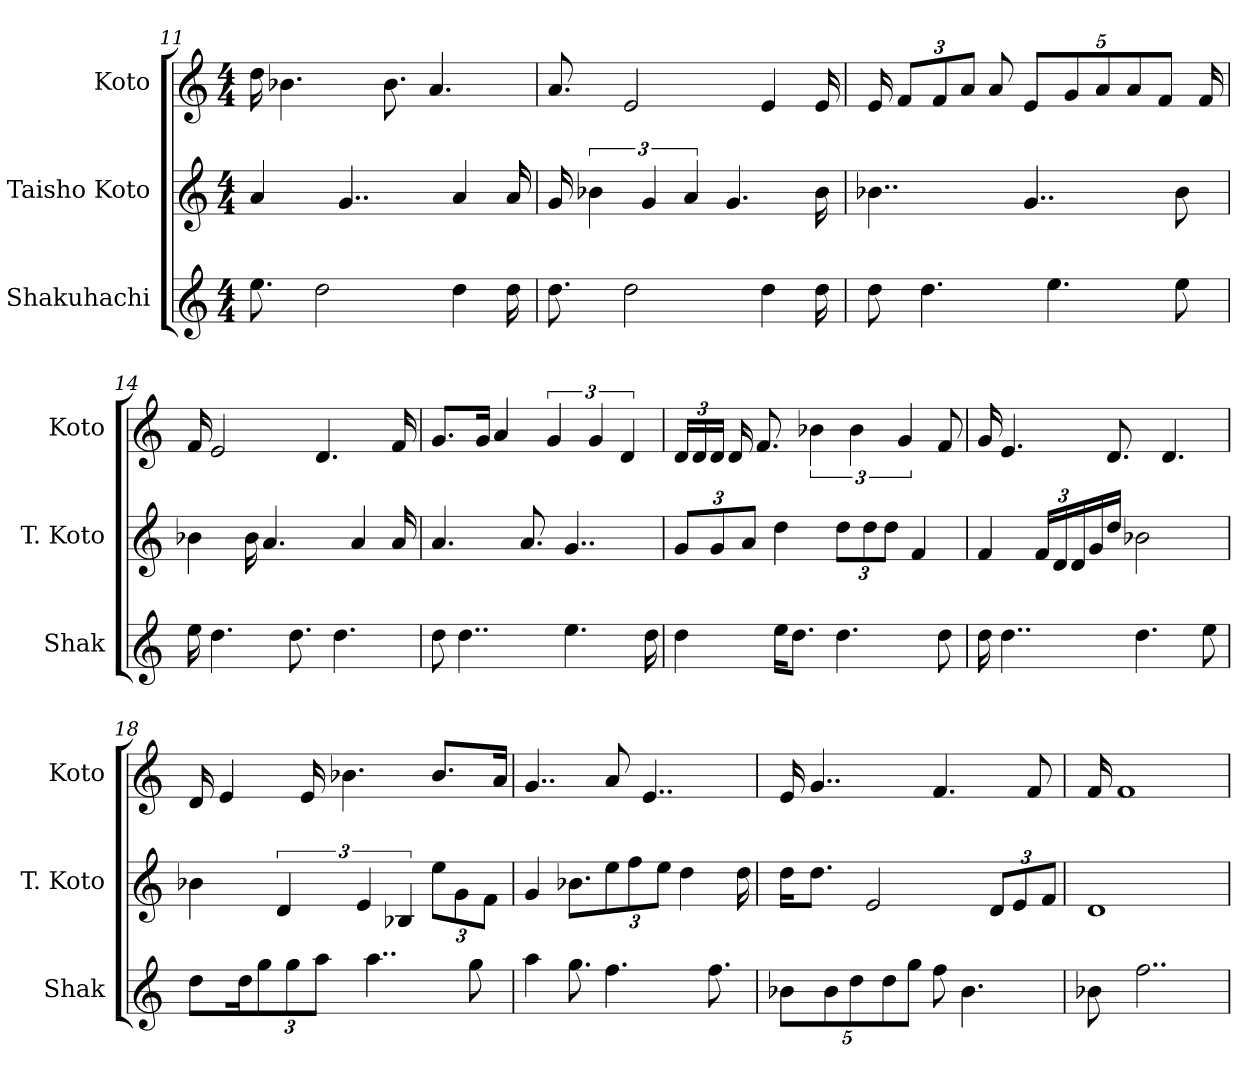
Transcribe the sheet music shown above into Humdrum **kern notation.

**kern	**kern	**kern
*part3	*part2	*part1
*staff3	*staff2	*staff1
*I"Shakuhachi	*I"Taisho Koto	*I"Koto
*I'Shak	*I'T. Koto	*I'Koto
!!LO:LB:g=z
*clefG2	*clefG2	*clefG2
*k[]	*k[]	*k[]
*M4/4	*M4/4	*M4/4
=11	=11	=11
8.ee\	4a/	16dd\
.	.	4.b-X\
2dd\	.	.
.	4..g/	.
.	.	8.b-\
.	.	4.a/
4dd\	4a/	.
16dd\	16a/	.
=12	=12	=12
8.dd\	16g/	8.a/
.	6b-X\	.
2dd\	.	2e/
.	6g/	.
.	6a/	.
.	4.g/	.
4dd\	.	4e/
16dd\	16b-\	16e/
=13	=13	=13
8dd\	4..b-X\	16e/
*	*	*Xbrackettup
.	.	12f/L
4.dd\	.	.
.	.	12f/
.	.	12a/J
.	.	8a/
.	4..g/	10e/L
4.ee\	.	.
.	.	10g/
.	.	10a/
.	.	10a/
.	.	10f/J
8ee\	8b-\	.
.	.	16f/
!!LO:PB:g=z
=14	=14	=14
16ee\	4b-X\	16f/
4.dd\	.	2e/
.	16b-\	.
.	4.a/	.
8.dd\	.	.
.	.	4.d/
4.dd\	.	.
.	4a/	.
.	16a/	16f/
=15	=15	=15
8dd\	4.a/	8.g/L
4..dd\	.	.
.	.	16g/Jk
.	.	4a/
.	8.a/	.
*	*	*brackettup
.	.	6g/
4.ee\	4..g/	.
.	.	6g/
.	.	6d/
16dd\	.	.
=16	=16	=16
*	*Xbrackettup	*Xbrackettup
4dd\	12g/L	24d/LL
.	.	24d/
.	12g/	24d/JJ
.	.	16d/
.	12a/J	.
.	.	8.f/
16ee\KL	4dd\	.
8.dd\J	.	.
*	*	*brackettup
.	.	6b-X\
4.dd\	12dd\L	.
.	.	6b-\
.	12dd\	.
.	12dd\J	.
.	.	6g/
.	4f/	.
8dd\	.	8f/
!!LO:LB:g=z
=17	=17	=17
16dd\	4f/	16g/
4..dd\	.	4.e/
.	24f/LL	.
.	24d/	.
.	24d/	.
.	16g/	.
.	16dd/JJ	8.d/
4.dd\	2b-X\	.
.	.	4.d/
8ee\	.	.
=18	=18	=18
8dd\L	4b-X\	16d/
.	.	4e/
16dd\K	.	.
*Xbrackettup	*	*
12gg\	.	.
*	*brackettup	*
.	6d/	.
12gg\	.	.
.	.	16e/
12aa\J	.	.
.	.	4.b-X\
.	6e/	.
4..aa\	.	.
.	6B-X/	.
*	*Xbrackettup	*
.	12ee\L	8.b-/L
.	12g\	.
8gg\	.	.
.	12f\J	.
.	.	16a/Jk
=19	=19	=19
4aa\	4g/	4..g/
8.gg\	8.b-X\L	.
4.ff\	12ee\	8a/
.	12ff\	.
.	.	4..e/
.	12ee\J	.
.	4dd\	.
8.ff\	.	.
.	16dd\	.
!!LO:LB:g=z
=20	=20	=20
10b-X\L	16dd\KL	16e/
.	8.dd\J	4..g/
10b-\	.	.
10dd\	.	.
.	2e/	.
10dd\	.	.
10gg\J	.	.
8ff\	.	4.f/
4.b-\	.	.
.	12d/L	.
.	12e/	.
.	.	8f/
.	12f/J	.
=21	=21	=21
8b-X\	1d	16f/
!	!	!LO:N:vis=1
.	.	2...f/
2..ff\	.	.
=	=	=
*-	*-	*-
